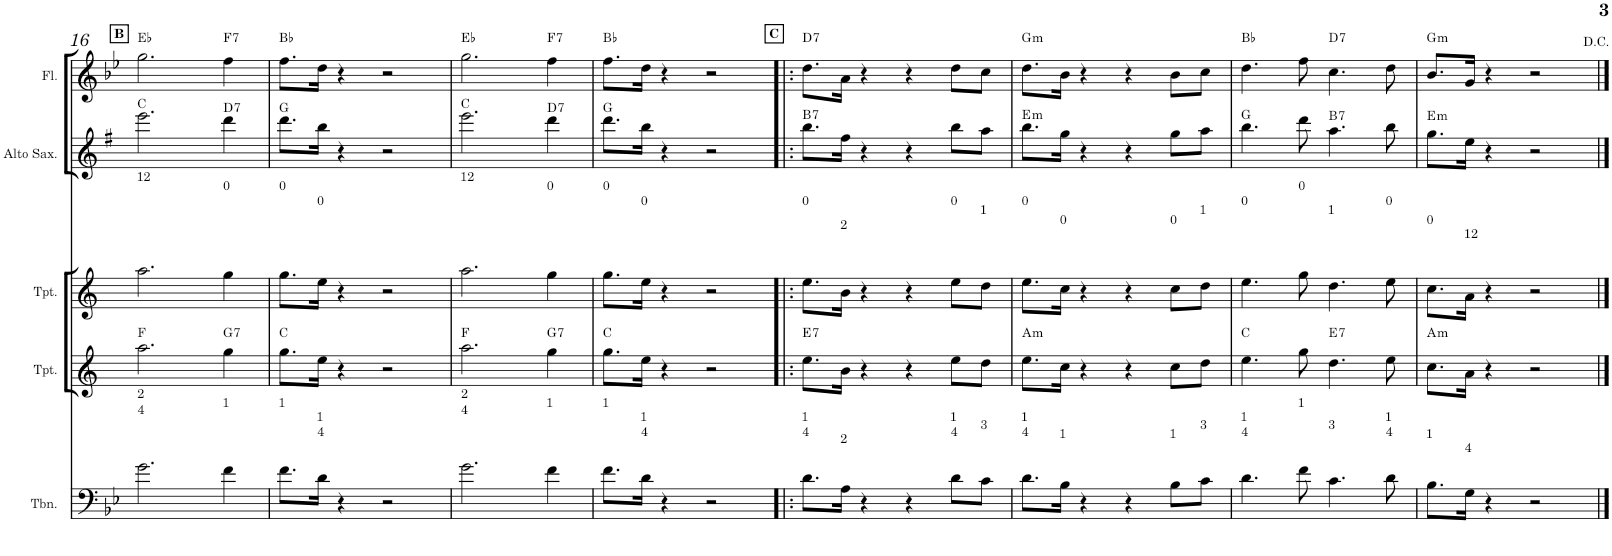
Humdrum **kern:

**kern	**kern	**harte	**kern	**kern	**harte	**kern	**harte
*part5	*part4	*part4	*part3	*part2	*part2	*part1	*part1
*staff5	*staff4	*	*staff3	*staff2	*	*staff1	*
*I"C clavF	*I"Bb	*	*I"Bb - Pirata	*I"Eb	*	*I"C clavG	*
!!LO:PB:g=z
*clefF4	*clefG2	*	*clefG2	*clefG2	*	*clefG2	*
*	*Trd1c2	*	*Trd1c2	*Trd5c9	*	*	*
*k[b-e-]	*k[]	*	*k[]	*k[f#]	*	*k[b-e-]	*
*B-:	*	*	*	*G:	*	*B-:	*
*M4/4	*M4/4	*	*M4/4	*M4/4	*	*M4/4	*
!!LO:REH:place=s1:a:B:cj:t=B
=16	=16	=16	=16	=16	=16	=16	=16
!	!	!	!LO:TX:a:t=12	!	!	!	!
!LO:TX:a:t=2	!	!	!	!	!	!	!
!LO:TX:a:t=4	!	!	!	!	!	!	!
2.g\	2.aa\	F:maj	2.aa\	2.eee\	C:maj	2.gg\	Eb:maj
!	!	!	!LO:TX:a:t=0	!	!	!	!
!LO:TX:a:t=1	!	!LO:H:kt=7	!	!	!LO:H:kt=7	!	!LO:H:kt=7
4f\	4gg\	G:7	4gg\	4ddd\	D:7	4ff\	F:7
=17	=17	=17	=17	=17	=17	=17	=17
!	!	!	!LO:TX:a:t=0	!	!	!	!
!LO:TX:a:t=1	!	!	!	!	!	!	!
8.f\L	8.gg\L	C:maj	8.gg\L	8.ddd\L	G:maj	8.ff\L	Bb:maj
!	!	!	!LO:TX:a:t=0	!	!	!	!
!LO:TX:a:t=1	!	!	!	!	!	!	!
!LO:TX:a:t=4	!	!	!	!	!	!	!
16d\Jk	16ee\Jk	.	16ee\Jk	16bb\Jk	.	16dd\Jk	.
4r	4r	.	4r	4r	.	4r	.
2r	2r	.	2r	2r	.	2r	.
=18	=18	=18	=18	=18	=18	=18	=18
!	!	!	!LO:TX:a:t=12	!	!	!	!
!LO:TX:a:t=2	!	!	!	!	!	!	!
!LO:TX:a:t=4	!	!	!	!	!	!	!
2.g\	2.aa\	F:maj	2.aa\	2.eee\	C:maj	2.gg\	Eb:maj
!	!	!	!LO:TX:a:t=0	!	!	!	!
!LO:TX:a:t=1	!	!LO:H:kt=7	!	!	!LO:H:kt=7	!	!LO:H:kt=7
4f\	4gg\	G:7	4gg\	4ddd\	D:7	4ff\	F:7
=19	=19	=19	=19	=19	=19	=19	=19
!	!	!	!LO:TX:a:t=0	!	!	!	!
!LO:TX:a:t=1	!	!	!	!	!	!	!
8.f\L	8.gg\L	C:maj	8.gg\L	8.ddd\L	G:maj	8.ff\L	Bb:maj
!	!	!	!LO:TX:a:t=0	!	!	!	!
!LO:TX:a:t=1	!	!	!	!	!	!	!
!LO:TX:a:t=4	!	!	!	!	!	!	!
16d\Jk	16ee\Jk	.	16ee\Jk	16bb\Jk	.	16dd\Jk	.
4r	4r	.	4r	4r	.	4r	.
2r	2r	.	2r	2r	.	2r	.
!!LO:REH:place=s1:a:B:cj:t=C
=20!|:	=20!|:	=20!|:	=20!|:	=20!|:	=20!|:	=20!|:	=20!|:
!	!	!	!LO:TX:a:t=0	!	!	!	!
!LO:TX:a:t=1	!	!	!	!	!	!	!
!LO:TX:a:t=4	!	!LO:H:kt=7	!	!	!LO:H:kt=7	!	!LO:H:kt=7
8.d\L	8.ee\L	E:7	8.ee\L	8.bb\L	B:7	8.dd\L	D:7
!	!	!	!LO:TX:a:t=2	!	!	!	!
!LO:TX:a:t=2	!	!	!	!	!	!	!
16A\Jk	16b\Jk	.	16b\Jk	16ff#\Jk	.	16a\Jk	.
4r	4r	.	4r	4r	.	4r	.
4r	4r	.	4r	4r	.	4r	.
!	!	!	!LO:TX:a:t=0	!	!	!	!
!LO:TX:a:t=1	!	!	!	!	!	!	!
!LO:TX:a:t=4	!	!	!	!	!	!	!
8d\L	8ee\L	.	8ee\L	8bb\L	.	8dd\L	.
!	!	!	!LO:TX:a:t=1	!	!	!	!
!LO:TX:a:t=3	!	!	!	!	!	!	!
8c\J	8dd\J	.	8dd\J	8aa\J	.	8cc\J	.
=21	=21	=21	=21	=21	=21	=21	=21
!	!	!	!LO:TX:a:t=0	!	!	!	!
!LO:TX:a:t=1	!	!	!	!	!	!	!
!LO:TX:a:t=4	!	!LO:H:kt=m	!	!	!LO:H:kt=m	!	!LO:H:kt=m
8.d\L	8.ee\L	A:min	8.ee\L	8.bb\L	E:min	8.dd\L	G:min
!	!	!	!LO:TX:a:t=0	!	!	!	!
!LO:TX:a:t=1	!	!	!	!	!	!	!
16B-\Jk	16cc\Jk	.	16cc\Jk	16gg\Jk	.	16b-\Jk	.
4r	4r	.	4r	4r	.	4r	.
4r	4r	.	4r	4r	.	4r	.
!	!	!	!LO:TX:a:t=0	!	!	!	!
!LO:TX:a:t=1	!	!	!	!	!	!	!
8B-\L	8cc\L	.	8cc\L	8gg\L	.	8b-\L	.
!	!	!	!LO:TX:a:t=1	!	!	!	!
!LO:TX:a:t=3	!	!	!	!	!	!	!
8c\J	8dd\J	.	8dd\J	8aa\J	.	8cc\J	.
=22	=22	=22	=22	=22	=22	=22	=22
!	!	!	!LO:TX:a:t=0	!	!	!	!
!LO:TX:a:t=1	!	!	!	!	!	!	!
!LO:TX:a:t=4	!	!	!	!	!	!	!
4.d\	4.ee\	C:maj	4.ee\	4.bb\	G:maj	4.dd\	Bb:maj
!	!	!	!LO:TX:a:t=0	!	!	!	!
!LO:TX:a:t=1	!	!	!	!	!	!	!
8f\	8gg\	.	8gg\	8ddd\	.	8ff\	.
!	!	!	!LO:TX:a:t=1	!	!	!	!
!LO:TX:a:t=3	!	!LO:H:kt=7	!	!	!LO:H:kt=7	!	!LO:H:kt=7
4.c\	4.dd\	E:7	4.dd\	4.aa\	B:7	4.cc\	D:7
!	!	!	!LO:TX:a:t=0	!	!	!	!
!LO:TX:a:t=1	!	!	!	!	!	!	!
!LO:TX:a:t=4	!	!	!	!	!	!	!
8d\	8ee\	.	8ee\	8bb\	.	8dd\	.
=23	=23	=23	=23	=23	=23	=23	=23
!	!	!	!LO:TX:a:t=0	!	!	!	!
!LO:TX:a:t=1	!	!LO:H:kt=m	!	!	!LO:H:kt=m	!	!LO:H:kt=m
8.B-\L	8.cc\L	A:min	8.cc\L	8.gg\L	E:min	8.b-/L	G:min
!	!	!	!LO:TX:a:t=12	!	!	!	!
!LO:TX:a:t=4	!	!	!	!	!	!	!
16G\Jk	16a\Jk	.	16a\Jk	16ee\Jk	.	16g/Jk	.
4r	4r	.	4r	4r	.	4r	.
2r	2r	.	2r	2r	.	2r	.
==	==	==	==	==	==	==	==
*-	*-	*-	*-	*-	*-	*-	*-
